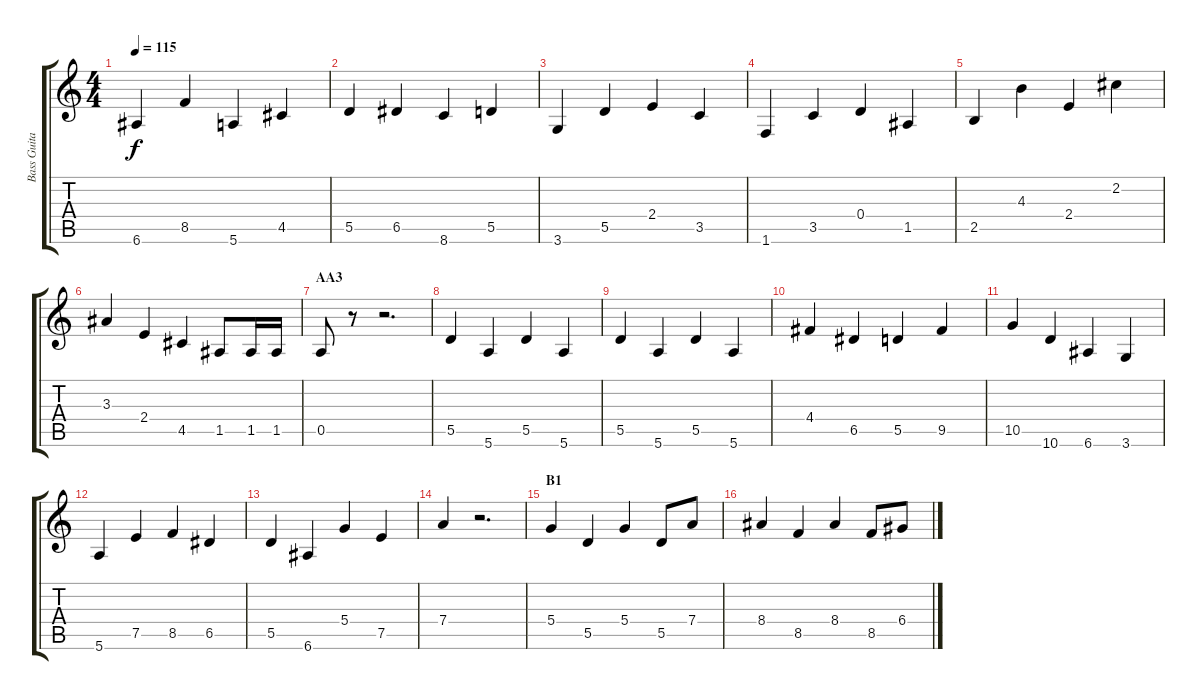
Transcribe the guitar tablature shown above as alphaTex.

\track ("Bass Guitar" "Bass Guita") {instrument acousticbass}
\staff {score tabs}
\tuning (E4 B3 G3 D3 A2 E2) {hide}
\ts (4 4)
\tempo 115
\clef g2
\ks c
6.6.4{dy f} 8.5.4 5.6.4 4.5.4 |
5.5.4 6.5.4 8.6.4 5.5.4 |
3.6.4 5.5.4 2.4.4 3.5.4 |
1.6.4 3.5.4 0.4.4 1.5.4 |
2.5.4 4.3.4 2.4.4 2.2.4 |
3.3.4 2.4.4 4.5.4 1.5.8 1.5.16 1.5.16 |
\section ("" "AA3")
0.5.8 r.8 r.2{d} |
5.5.4 5.6.4 5.5.4 5.6.4 |
5.5.4 5.6.4 5.5.4 5.6.4 |
4.4.4 6.5.4 5.5.4 9.5.4 |
10.5.4 10.6.4 6.6.4 3.6.4 |
5.6.4 7.5.4 8.5.4 6.5.4 |
5.5.4 6.6.4 5.4.4 7.5.4 |
7.4.4 r.2{d} |
\section ("" "B1")
5.4.4 5.5.4 5.4.4 5.5.8 7.4.8 |
8.4.4 8.5.4 8.4.4 8.5.8 6.4.8
